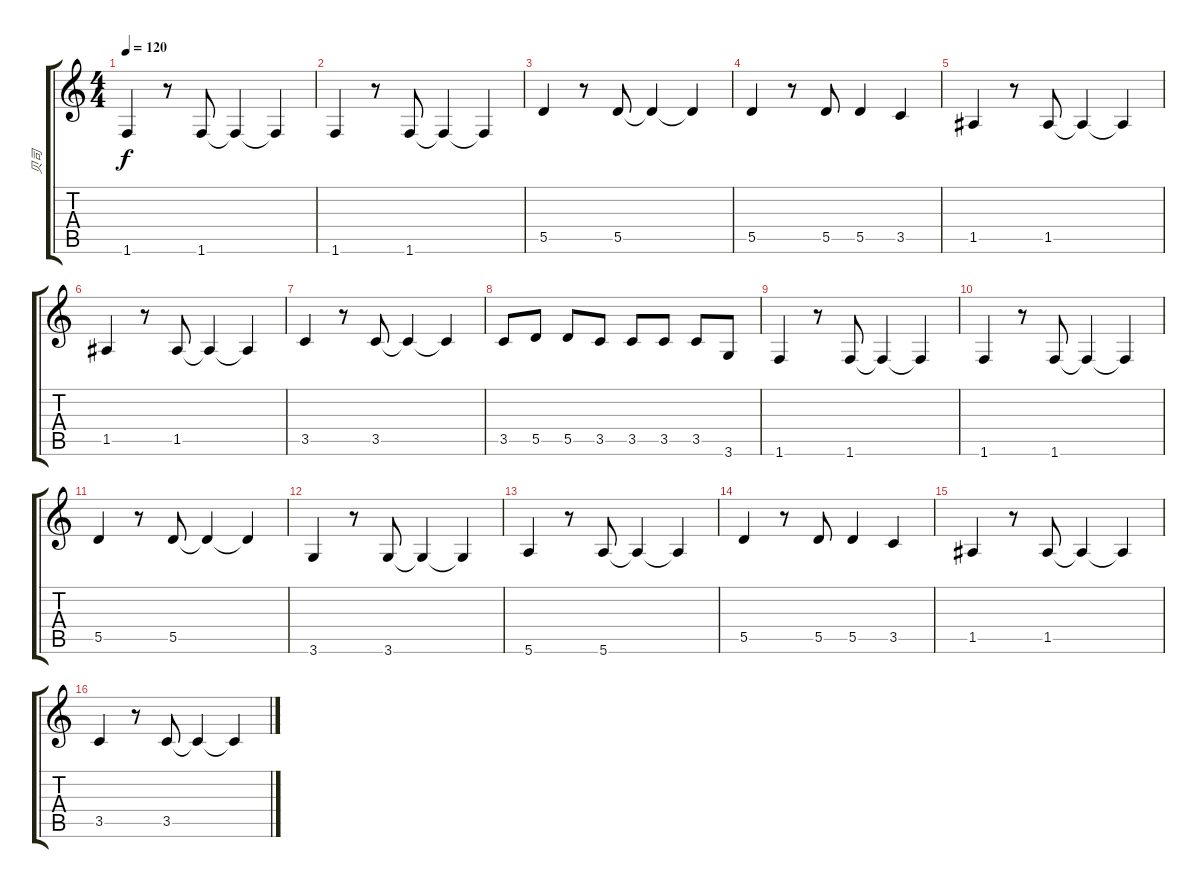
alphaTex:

\track ("贝司" "贝司") {instrument electricbassfinger}
\staff {score tabs}
\tuning (E4 B3 G3 D3 A2 E2) {hide}
\ts (4 4)
\tempo 120
\clef g2
\ks c
1.6.4{dy f} r.8 1.6.8 1.6{t}.4 1.6{t}.4 |
1.6.4 r.8 1.6.8 1.6{t}.4 1.6{t}.4 |
5.5.4 r.8 5.5.8 5.5{t}.4 5.5{t}.4 |
5.5.4 r.8 5.5.8 5.5.4 3.5.4 |
1.5.4 r.8 1.5.8 1.5{t}.4 1.5{t}.4 |
1.5.4 r.8 1.5.8 1.5{t}.4 1.5{t}.4 |
3.5.4 r.8 3.5.8 3.5{t}.4 3.5{t}.4 |
3.5.8 5.5.8 5.5.8 3.5.8 3.5.8 3.5.8 3.5.8 3.6.8 |
1.6.4 r.8 1.6.8 1.6{t}.4 1.6{t}.4 |
1.6.4 r.8 1.6.8 1.6{t}.4 1.6{t}.4 |
5.5.4 r.8 5.5.8 5.5{t}.4 5.5{t}.4 |
3.6.4 r.8 3.6.8 3.6{t}.4 3.6{t}.4 |
5.6.4 r.8 5.6.8 5.6{t}.4 5.6{t}.4 |
5.5.4 r.8 5.5.8 5.5.4 3.5.4 |
1.5.4 r.8 1.5.8 1.5{t}.4 1.5{t}.4 |
3.5.4 r.8 3.5.8 3.5{t}.4 3.5{t}.4
